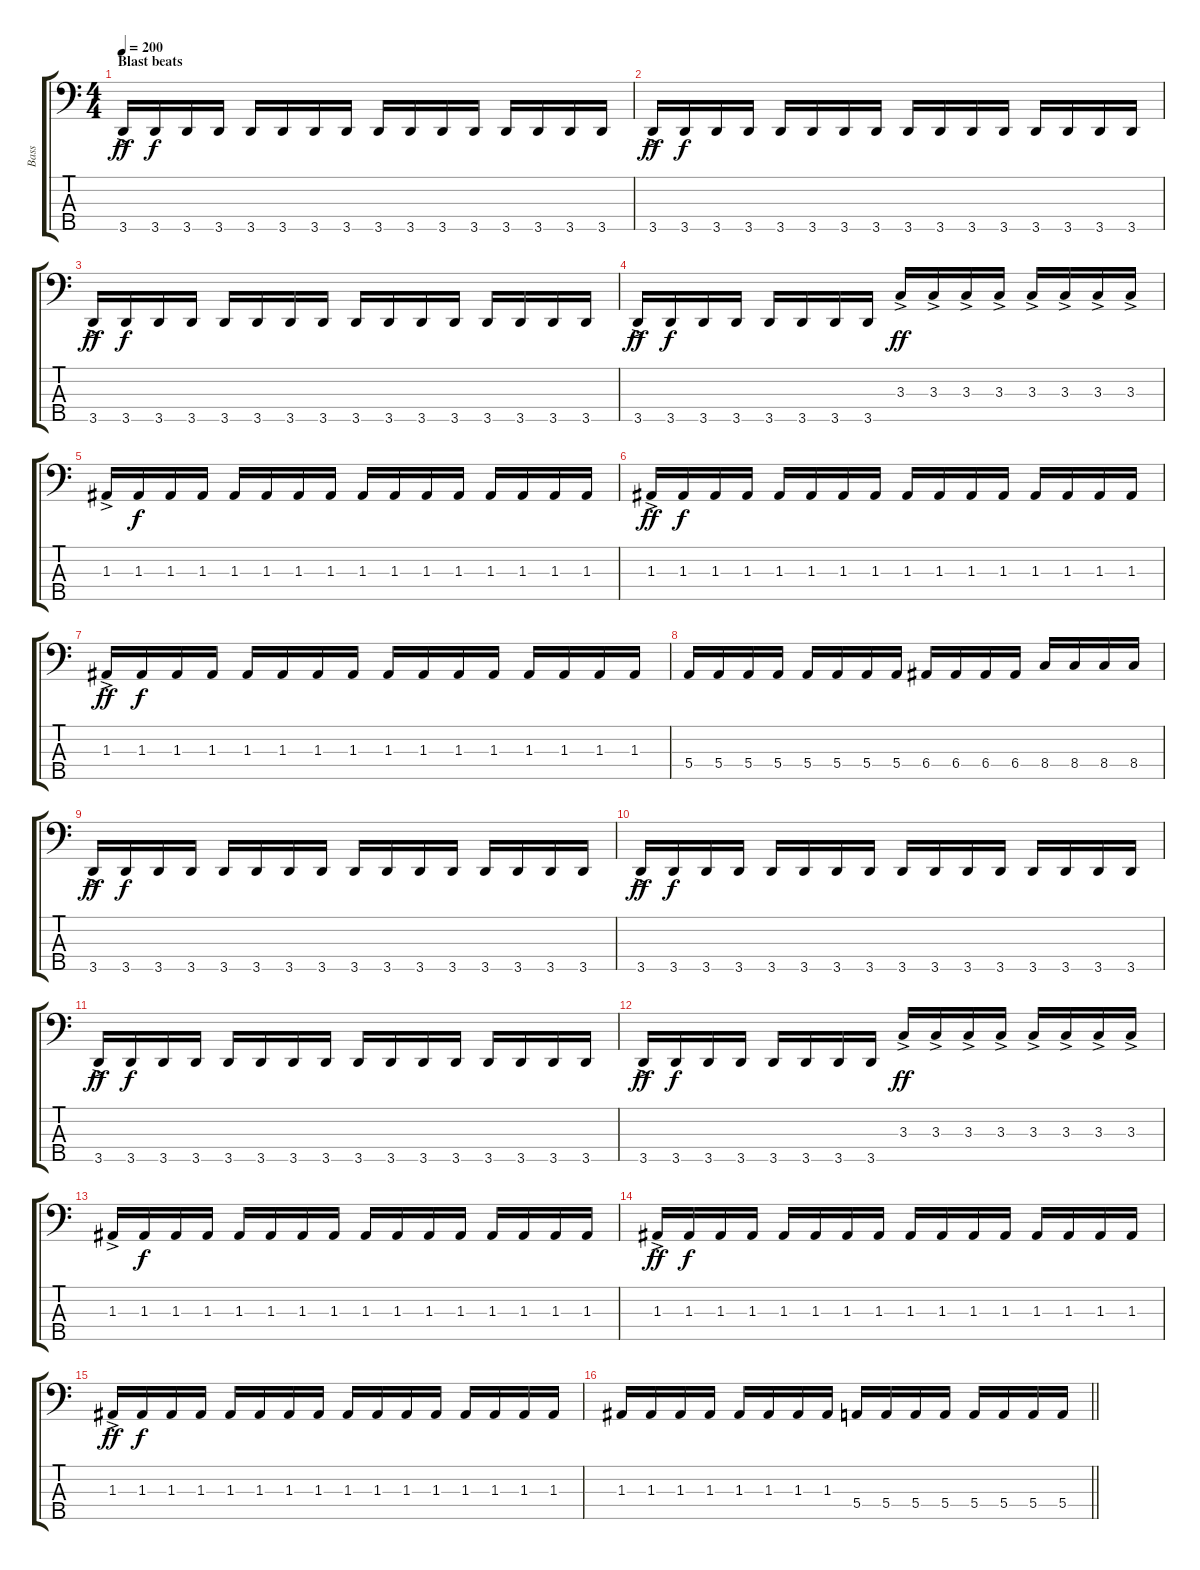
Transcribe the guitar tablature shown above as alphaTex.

\track ("Bass" "Bass") {instrument electricbassfinger}
\staff {score tabs}
\tuning (G2 D2 A1 E1 B0) {hide}
\ts (4 4)
\section ("" "Blast beats")
\tempo 200
\clef f4
\ks c
3.5{ac}.16{dy ff} 3.5.16{dy f} 3.5.16 3.5.16 3.5.16 3.5.16 3.5.16 3.5.16 3.5.16 3.5.16 3.5.16 3.5.16 3.5.16 3.5.16 3.5.16 3.5.16 |
3.5{ac}.16{dy ff} 3.5.16{dy f} 3.5.16 3.5.16 3.5.16 3.5.16 3.5.16 3.5.16 3.5.16 3.5.16 3.5.16 3.5.16 3.5.16 3.5.16 3.5.16 3.5.16 |
3.5{ac}.16{dy ff} 3.5.16{dy f} 3.5.16 3.5.16 3.5.16 3.5.16 3.5.16 3.5.16 3.5.16 3.5.16 3.5.16 3.5.16 3.5.16 3.5.16 3.5.16 3.5.16 |
3.5{ac}.16{dy ff} 3.5.16{dy f} 3.5.16 3.5.16 3.5.16 3.5.16 3.5.16 3.5.16 3.3{ac}.16{dy ff} 3.3{ac}.16 3.3{ac}.16 3.3{ac}.16 3.3{ac}.16 3.3{ac}.16 3.3{ac}.16 3.3{ac}.16 |
1.3{ac}.16 1.3.16{dy f} 1.3.16 1.3.16 1.3.16 1.3.16 1.3.16 1.3.16 1.3.16 1.3.16 1.3.16 1.3.16 1.3.16 1.3.16 1.3.16 1.3.16 |
1.3{ac}.16{dy ff} 1.3.16{dy f} 1.3.16 1.3.16 1.3.16 1.3.16 1.3.16 1.3.16 1.3.16 1.3.16 1.3.16 1.3.16 1.3.16 1.3.16 1.3.16 1.3.16 |
1.3{ac}.16{dy ff} 1.3.16{dy f} 1.3.16 1.3.16 1.3.16 1.3.16 1.3.16 1.3.16 1.3.16 1.3.16 1.3.16 1.3.16 1.3.16 1.3.16 1.3.16 1.3.16 |
5.4.16 5.4.16 5.4.16 5.4.16 5.4.16 5.4.16 5.4.16 5.4.16 6.4.16 6.4.16 6.4.16 6.4.16 8.4.16 8.4.16 8.4.16 8.4.16 |
3.5{ac}.16{dy ff} 3.5.16{dy f} 3.5.16 3.5.16 3.5.16 3.5.16 3.5.16 3.5.16 3.5.16 3.5.16 3.5.16 3.5.16 3.5.16 3.5.16 3.5.16 3.5.16 |
3.5{ac}.16{dy ff} 3.5.16{dy f} 3.5.16 3.5.16 3.5.16 3.5.16 3.5.16 3.5.16 3.5.16 3.5.16 3.5.16 3.5.16 3.5.16 3.5.16 3.5.16 3.5.16 |
3.5{ac}.16{dy ff} 3.5.16{dy f} 3.5.16 3.5.16 3.5.16 3.5.16 3.5.16 3.5.16 3.5.16 3.5.16 3.5.16 3.5.16 3.5.16 3.5.16 3.5.16 3.5.16 |
3.5{ac}.16{dy ff} 3.5.16{dy f} 3.5.16 3.5.16 3.5.16 3.5.16 3.5.16 3.5.16 3.3{ac}.16{dy ff} 3.3{ac}.16 3.3{ac}.16 3.3{ac}.16 3.3{ac}.16 3.3{ac}.16 3.3{ac}.16 3.3{ac}.16 |
1.3{ac}.16 1.3.16{dy f} 1.3.16 1.3.16 1.3.16 1.3.16 1.3.16 1.3.16 1.3.16 1.3.16 1.3.16 1.3.16 1.3.16 1.3.16 1.3.16 1.3.16 |
1.3{ac}.16{dy ff} 1.3.16{dy f} 1.3.16 1.3.16 1.3.16 1.3.16 1.3.16 1.3.16 1.3.16 1.3.16 1.3.16 1.3.16 1.3.16 1.3.16 1.3.16 1.3.16 |
1.3{ac}.16{dy ff} 1.3.16{dy f} 1.3.16 1.3.16 1.3.16 1.3.16 1.3.16 1.3.16 1.3.16 1.3.16 1.3.16 1.3.16 1.3.16 1.3.16 1.3.16 1.3.16 |
\barLineRight lightlight
1.3.16 1.3.16 1.3.16 1.3.16 1.3.16 1.3.16 1.3.16 1.3.16 5.4.16 5.4.16 5.4.16 5.4.16 5.4.16 5.4.16 5.4.16 5.4.16
